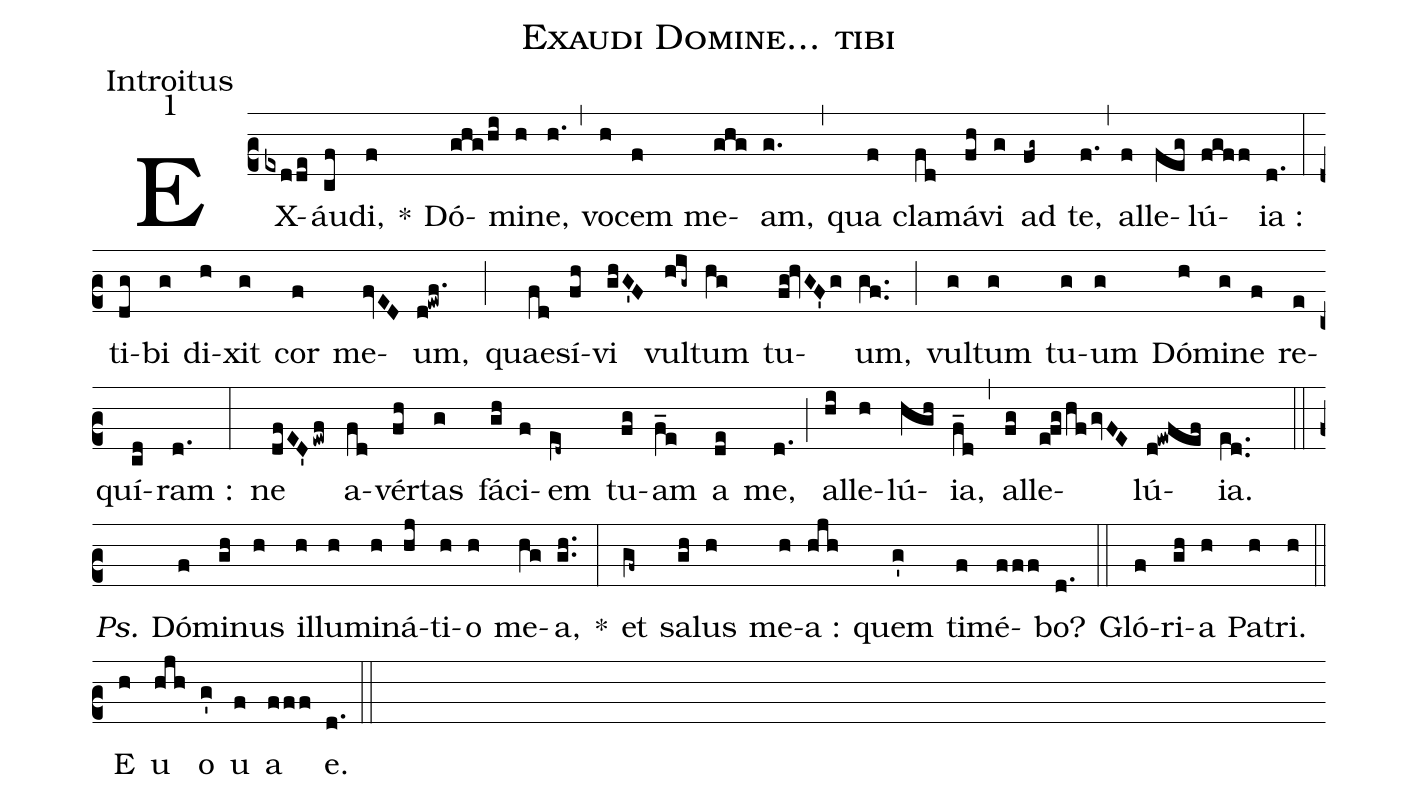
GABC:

name:Exaudi Domine... tibi;
office-part:Introitus;
mode:1;
%%
(c2) EX(exdde)áu(cf)di,(f) *() Dó(ghg/hi)mi(h)ne,(h.) (,) vo(h)cem(f) me(ghg)am,(g.) (,) qua(f) cla(fd)má(fh)vi(g) ad(fg~) te,(f.) (,) al(f)le(feg)lú(fgff){ia} :(d.) (:) ti(dg)bi(g) di(h)xit(g) cor(f) me(fvED)um,(d!ewf.) (;) quae(fd)sí(fh)vi(ghG'F) vul(hig~)tum(hg) tu(fg!hvGF'g)um,(gf..) (;) vul(g)tum(g) tu(g)um(g) Dó(h)mi(g)ne(f) re(e)quí(cd)ram :(d.) (:) ne(dfED'ewf) a(fd)vér(fh)tas(g) fá(gh)ci(f)em(e[ll:1]d~) tu(fg)am(f_e) a(de) me,(d.) (;) al(hi)le(h)lú(hgh){ia},(f_d) (,) al(fg)le(efghfgvFE)lú(d!ewfef){ia}.(e[ll:1]d..) (::) <i>Ps.</i> Dó(f)mi(gh)nus(h) il(h)lu(h)mi(h)ná(hj)ti(h)o(h) me(hg)a,(gh..) *(:) et(gf~) sa(gh)lus(h) me(h)a :(hjh) quem(g') ti(f)mé(fff)bo?(d.) (::) Gló(f)ri(gh)a(h) Pa(h)tri.(h) (::) <eu>E(h) u(hjh) o(g') u(f) a(fff) e.</eu>(d.) (::)
